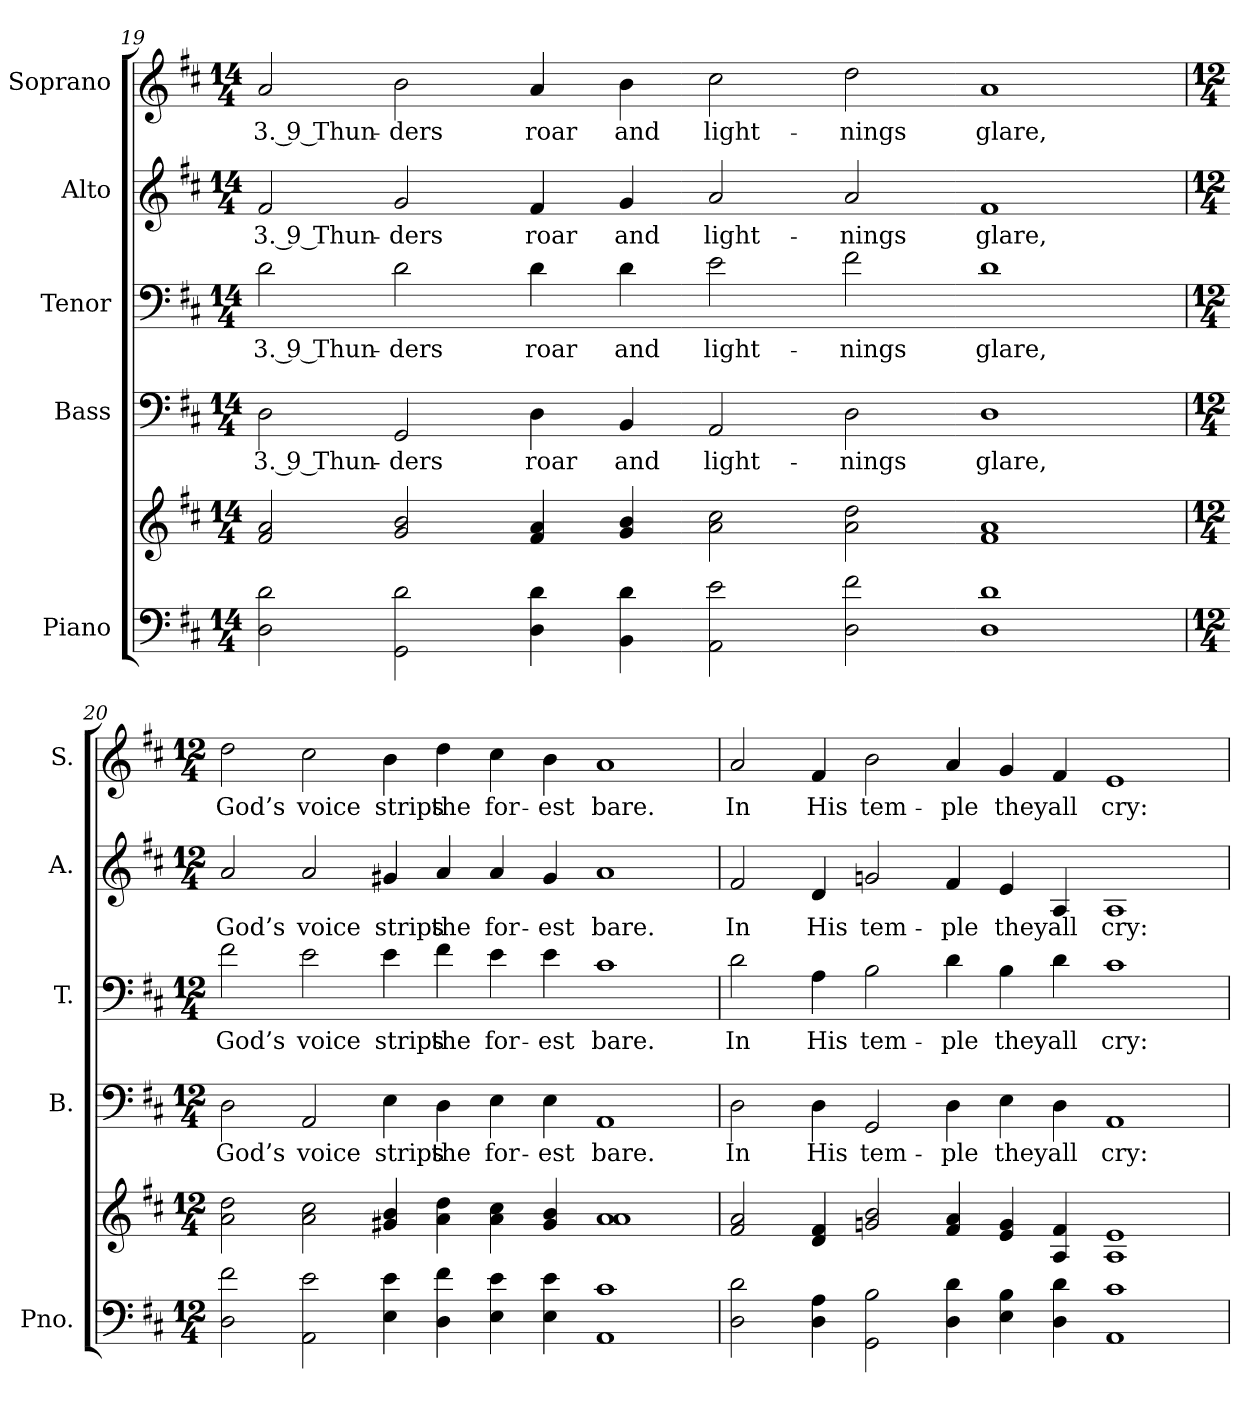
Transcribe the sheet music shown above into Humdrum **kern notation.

**kern	**kern	**kern	**text	**kern	**text	**kern	**text	**kern	**text
*part5	*part5	*part4	*part4	*part3	*part3	*part2	*part2	*part1	*part1
*staff6	*staff5	*staff4	*staff4	*staff3	*staff3	*staff2	*staff2	*staff1	*staff1
*I"Piano	*	*I"Bass	*	*I"Tenor	*	*I"Alto	*	*I"Soprano	*
*I'Pno.	*	*I'B.	*	*I'T.	*	*I'A.	*	*I'S.	*
!!LO:PB:g=z
*clefF4	*clefG2	*clefF4	*	*clefF4	*	*clefG2	*	*clefG2	*
*k[f#c#]	*k[f#c#]	*k[f#c#]	*	*k[f#c#]	*	*k[f#c#]	*	*k[f#c#]	*
*D:	*D:	*D:	*	*D:	*	*D:	*	*D:	*
*M14/4	*M14/4	*M14/4	*	*M14/4	*	*M14/4	*	*M14/4	*
=19	=19	=19	=19	=19	=19	=19	=19	=19	=19
!	!	!	!LO:LY:b:color=#000000	!	!	!	!	!	!
!	!	!	!	!	!LO:LY:b:color=#000000	!	!	!	!
!	!	!	!	!	!	!	!LO:LY:b:color=#000000	!	!
!	!	!	!	!	!	!	!	!	!LO:LY:b:color=#000000
2Di\ 2di	2f#i/ 2ai	2Di\	3. 9 Thun-	2di\	3. 9 Thun-	2f#i/	3. 9 Thun-	2ai/	3. 9 Thun-
!	!	!	!LO:LY:b:color=#000000	!	!	!	!	!	!
!	!	!	!	!	!LO:LY:b:color=#000000	!	!	!	!
!	!	!	!	!	!	!	!LO:LY:b:color=#000000	!	!
!	!	!	!	!	!	!	!	!	!LO:LY:b:color=#000000
2GGi\ 2di	2gi/ 2bi	2GGi/	-ders	2di\	-ders	2gi/	-ders	2bi\	-ders
!	!	!	!LO:LY:b:color=#000000	!	!	!	!	!	!
!	!	!	!	!	!LO:LY:b:color=#000000	!	!	!	!
!	!	!	!	!	!	!	!LO:LY:b:color=#000000	!	!
!	!	!	!	!	!	!	!	!	!LO:LY:b:color=#000000
4Di\ 4di	4f#i/ 4ai	4Di\	roar	4di\	roar	4f#i/	roar	4ai/	roar
!	!	!	!LO:LY:b:color=#000000	!	!	!	!	!	!
!	!	!	!	!	!LO:LY:b:color=#000000	!	!	!	!
!	!	!	!	!	!	!	!LO:LY:b:color=#000000	!	!
!	!	!	!	!	!	!	!	!	!LO:LY:b:color=#000000
4BBi\ 4di	4gi/ 4bi	4BBi/	and	4di\	and	4gi/	and	4bi\	and
!	!	!	!LO:LY:b:color=#000000	!	!	!	!	!	!
!	!	!	!	!	!LO:LY:b:color=#000000	!	!	!	!
!	!	!	!	!	!	!	!LO:LY:b:color=#000000	!	!
!	!	!	!	!	!	!	!	!	!LO:LY:b:color=#000000
2AAi\ 2ei	2ai\ 2cc#i	2AAi/	light-	2ei\	light-	2ai/	light-	2cc#i\	light-
!	!	!	!LO:LY:b:color=#000000	!	!	!	!	!	!
!	!	!	!	!	!LO:LY:b:color=#000000	!	!	!	!
!	!	!	!	!	!	!	!LO:LY:b:color=#000000	!	!
!	!	!	!	!	!	!	!	!	!LO:LY:b:color=#000000
2Di\ 2f#i	2ai\ 2ddi	2Di\	-nings	2f#i\	-nings	2ai/	-nings	2ddi\	-nings
!	!	!	!LO:LY:b:color=#000000	!	!	!	!	!	!
!	!	!	!	!	!LO:LY:b:color=#000000	!	!	!	!
!	!	!	!	!	!	!	!LO:LY:b:color=#000000	!	!
!	!	!	!	!	!	!	!	!	!LO:LY:b:color=#000000
1Di 1di	1f#i 1ai	1Di	glare,	1di	glare,	1f#i	glare,	1ai	glare,
=20	=20	=20	=20	=20	=20	=20	=20	=20	=20
*M12/4	*M12/4	*M12/4	*	*M12/4	*	*M12/4	*	*M12/4	*
!	!	!	!LO:LY:b:color=#000000	!	!	!	!	!	!
!	!	!	!	!	!LO:LY:b:color=#000000	!	!	!	!
!	!	!	!	!	!	!	!LO:LY:b:color=#000000	!	!
!	!	!	!	!	!	!	!	!	!LO:LY:b:color=#000000
2Di\ 2f#i	2ai\ 2ddi	2Di\	God’s	2f#i\	God’s	2ai/	God’s	2ddi\	God’s
!	!	!	!LO:LY:b:color=#000000	!	!	!	!	!	!
!	!	!	!	!	!LO:LY:b:color=#000000	!	!	!	!
!	!	!	!	!	!	!	!LO:LY:b:color=#000000	!	!
!	!	!	!	!	!	!	!	!	!LO:LY:b:color=#000000
2AAi\ 2ei	2ai\ 2cc#i	2AAi/	voice	2ei\	voice	2ai/	voice	2cc#i\	voice
!	!	!	!LO:LY:b:color=#000000	!	!	!	!	!	!
!	!	!	!	!	!LO:LY:b:color=#000000	!	!	!	!
!	!	!	!	!	!	!	!LO:LY:b:color=#000000	!	!
!	!	!	!	!	!	!	!	!	!LO:LY:b:color=#000000
4Ei\ 4ei	4g#Xi/ 4bi	4Ei\	strips	4ei\	strips	4g#Xi/	strips	4bi\	strips
!	!	!	!LO:LY:b:color=#000000	!	!	!	!	!	!
!	!	!	!	!	!LO:LY:b:color=#000000	!	!	!	!
!	!	!	!	!	!	!	!LO:LY:b:color=#000000	!	!
!	!	!	!	!	!	!	!	!	!LO:LY:b:color=#000000
4Di\ 4f#i	4ai\ 4ddi	4Di\	the	4f#i\	the	4ai/	the	4ddi\	the
!	!	!	!LO:LY:b:color=#000000	!	!	!	!	!	!
!	!	!	!	!	!LO:LY:b:color=#000000	!	!	!	!
!	!	!	!	!	!	!	!LO:LY:b:color=#000000	!	!
!	!	!	!	!	!	!	!	!	!LO:LY:b:color=#000000
4Ei\ 4ei	4ai\ 4cc#i	4Ei\	for-	4ei\	for-	4ai/	for-	4cc#i\	for-
!	!	!	!LO:LY:b:color=#000000	!	!	!	!	!	!
!	!	!	!	!	!LO:LY:b:color=#000000	!	!	!	!
!	!	!	!	!	!	!	!LO:LY:b:color=#000000	!	!
!	!	!	!	!	!	!	!	!	!LO:LY:b:color=#000000
4Ei\ 4ei	4g#i/ 4bi	4Ei\	-est	4ei\	-est	4g#i/	-est	4bi\	-est
!	!	!	!LO:LY:b:color=#000000	!	!	!	!	!	!
!	!	!	!	!	!LO:LY:b:color=#000000	!	!	!	!
!	!	!	!	!	!	!	!LO:LY:b:color=#000000	!	!
!	!	!	!	!	!	!	!	!	!LO:LY:b:color=#000000
1AAi 1c#i	1ai 1ai	1AAi	bare.	1c#i	bare.	1ai	bare.	1ai	bare.
!!LO:PB:g=z
=21	=21	=21	=21	=21	=21	=21	=21	=21	=21
!	!	!	!LO:LY:b:color=#000000	!	!	!	!	!	!
!	!	!	!	!	!LO:LY:b:color=#000000	!	!	!	!
!	!	!	!	!	!	!	!LO:LY:b:color=#000000	!	!
!	!	!	!	!	!	!	!	!	!LO:LY:b:color=#000000
2Di\ 2di	2f#i/ 2ai	2Di\	In	2di\	In	2f#i/	In	2ai/	In
!	!	!	!LO:LY:b:color=#000000	!	!	!	!	!	!
!	!	!	!	!	!LO:LY:b:color=#000000	!	!	!	!
!	!	!	!	!	!	!	!LO:LY:b:color=#000000	!	!
!	!	!	!	!	!	!	!	!	!LO:LY:b:color=#000000
4Di\ 4Ai	4di/ 4f#i	4Di\	His	4Ai\	His	4di/	His	4f#i/	His
!	!	!	!LO:LY:b:color=#000000	!	!	!	!	!	!
!	!	!	!	!	!LO:LY:b:color=#000000	!	!	!	!
!	!	!	!	!	!	!	!LO:LY:b:color=#000000	!	!
!	!	!	!	!	!	!	!	!	!LO:LY:b:color=#000000
2GGi\ 2Bi	2gni/ 2bi	2GGi/	tem-	2Bi\	tem-	2gni/	tem-	2bi\	tem-
!	!	!	!LO:LY:b:color=#000000	!	!	!	!	!	!
!	!	!	!	!	!LO:LY:b:color=#000000	!	!	!	!
!	!	!	!	!	!	!	!LO:LY:b:color=#000000	!	!
!	!	!	!	!	!	!	!	!	!LO:LY:b:color=#000000
4Di\ 4di	4f#i/ 4ai	4Di\	-ple	4di\	-ple	4f#i/	-ple	4ai/	-ple
!	!	!	!LO:LY:b:color=#000000	!	!	!	!	!	!
!	!	!	!	!	!LO:LY:b:color=#000000	!	!	!	!
!	!	!	!	!	!	!	!LO:LY:b:color=#000000	!	!
!	!	!	!	!	!	!	!	!	!LO:LY:b:color=#000000
4Ei\ 4Bi	4ei/ 4gi	4Ei\	they	4Bi\	they	4ei/	they	4gi/	they
!	!	!	!LO:LY:b:color=#000000	!	!	!	!	!	!
!	!	!	!	!	!LO:LY:b:color=#000000	!	!	!	!
!	!	!	!	!	!	!	!LO:LY:b:color=#000000	!	!
!	!	!	!	!	!	!	!	!	!LO:LY:b:color=#000000
4Di\ 4di	4Ai/ 4f#i	4Di\	all	4di\	all	4Ai/	all	4f#i/	all
!	!	!	!LO:LY:b:color=#000000	!	!	!	!	!	!
!	!	!	!	!	!LO:LY:b:color=#000000	!	!	!	!
!	!	!	!	!	!	!	!LO:LY:b:color=#000000	!	!
!	!	!	!	!	!	!	!	!	!LO:LY:b:color=#000000
1AAi 1c#i	1Ai 1ei	1AAi	cry:	1c#i	cry:	1Ai	cry:	1ei	cry:
=	=	=	=	=	=	=	=	=	=
*-	*-	*-	*-	*-	*-	*-	*-	*-	*-
